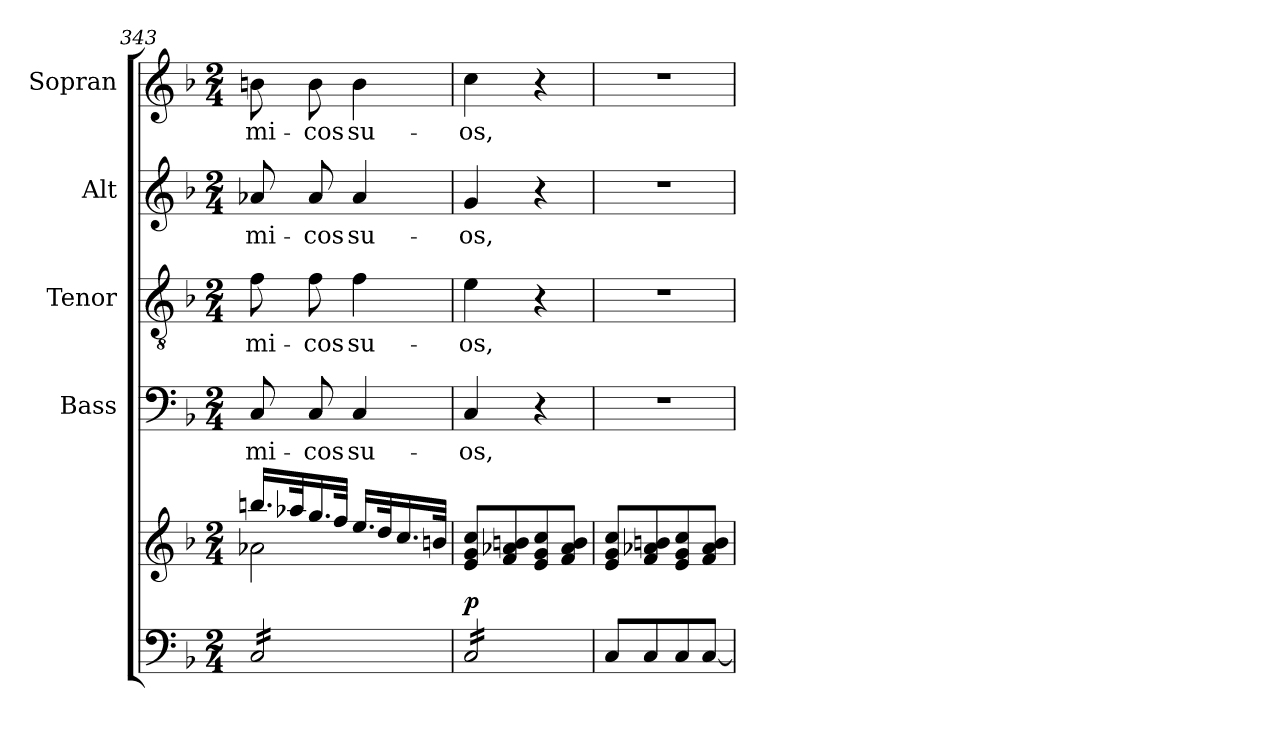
**kern	**kern	**dynam	**kern	**text	**kern	**text	**kern	**text	**kern	**text
*part5	*part5	*part5	*part4	*part4	*part3	*part3	*part2	*part2	*part1	*part1
*staff6	*staff5	*staff5/6	*staff4	*staff4	*staff3	*staff3	*staff2	*staff2	*staff1	*staff1
*	*	*	*I"Bass	*	*I"Tenor	*	*I"Alt	*	*I"Sopran	*
*	*	*	*I'B.	*	*I'T.	*	*I'A.	*	*I'S.	*
!!LO:LB:g=z
*clefF4	*clefG2	*	*clefF4	*	*clefGv2	*	*clefG2	*	*clefG2	*
*k[b-]	*k[b-]	*	*k[b-]	*	*k[b-]	*	*k[b-]	*	*k[b-]	*
*F:	*F:	*	*F:	*	*F:	*	*F:	*	*F:	*
*M2/4	*M2/4	*	*M2/4	*	*M2/4	*	*M2/4	*	*M2/4	*
=343	=343	=343	=343	=343	=343	=343	=343	=343	=343	=343
*	*^	*	*	*	*	*	*	*	*	*
!	!	!	!	!	!LO:LY:b	!	!LO:LY:b	!	!LO:LY:b	!	!LO:LY:b
*tremolo	*	*	*	*	*	*	*	*	*	*	*
16C/LL	16.bbn/LL	2a-X\	.	8C/	-mi-	8f\	-mi-	8a-X/	-mi-	8bn\	-mi-
16C/	.	.	.	.	.	.	.	.	.	.	.
.	32aa-X/k	.	.	.	.	.	.	.	.	.	.
!	!	!	!	!	!LO:LY:b	!	!LO:LY:b	!	!LO:LY:b	!	!LO:LY:b
16C/	16.gg/	.	.	8C/	-cos	8f\	-cos	8a-/	-cos	8b\	-cos
16C/	.	.	.	.	.	.	.	.	.	.	.
.	32ff/JJk	.	.	.	.	.	.	.	.	.	.
!	!	!	!	!	!LO:LY:b	!	!LO:LY:b	!	!LO:LY:b	!	!LO:LY:b
16C/	16.ee/LL	.	.	4C/	su-	4f\	su-	4a-/	su-	4b\	su-
16C/	.	.	.	.	.	.	.	.	.	.	.
.	32dd/k	.	.	.	.	.	.	.	.	.	.
16C/	16.cc/	.	.	.	.	.	.	.	.	.	.
16C/JJ	.	.	.	.	.	.	.	.	.	.	.
.	32bn/JJk	.	.	.	.	.	.	.	.	.	.
*	*v	*v	*	*	*	*	*	*	*	*	*
=344	=344	=344	=344	=344	=344	=344	=344	=344	=344	=344
!	!	!LO:DY:a=2	!	!LO:LY:b	!	!LO:LY:b	!	!LO:LY:b	!	!LO:LY:b
16C/LL	8e/ 8g/ 8cc/L	p	4C/	-os,	4e\	-os,	4g/	-os,	4cc\	-os,
16C/	.	.	.	.	.	.	.	.	.	.
16C/	8f/ 8a-X/ 8bn/	.	.	.	.	.	.	.	.	.
16C/	.	.	.	.	.	.	.	.	.	.
16C/	8e/ 8g/ 8cc/	.	4r	.	4r	.	4r	.	4r	.
16C/	.	.	.	.	.	.	.	.	.	.
16C/	8f/ 8a-/ 8b/J	.	.	.	.	.	.	.	.	.
16C/JJ	.	.	.	.	.	.	.	.	.	.
*Xtremolo	*	*	*	*	*	*	*	*	*	*
=345	=345	=345	=345	=345	=345	=345	=345	=345	=345	=345
8C/L	8e/ 8g/ 8cc/L	.	2r	.	2r	.	2r	.	2r	.
8C/	8f/ 8a-X/ 8bn/	.	.	.	.	.	.	.	.	.
8C/	8e/ 8g/ 8cc/	.	.	.	.	.	.	.	.	.
[8C/J	8f/ 8a-/ 8b/J	.	.	.	.	.	.	.	.	.
=	=	=	=	=	=	=	=	=	=	=
*-	*-	*-	*-	*-	*-	*-	*-	*-	*-	*-
